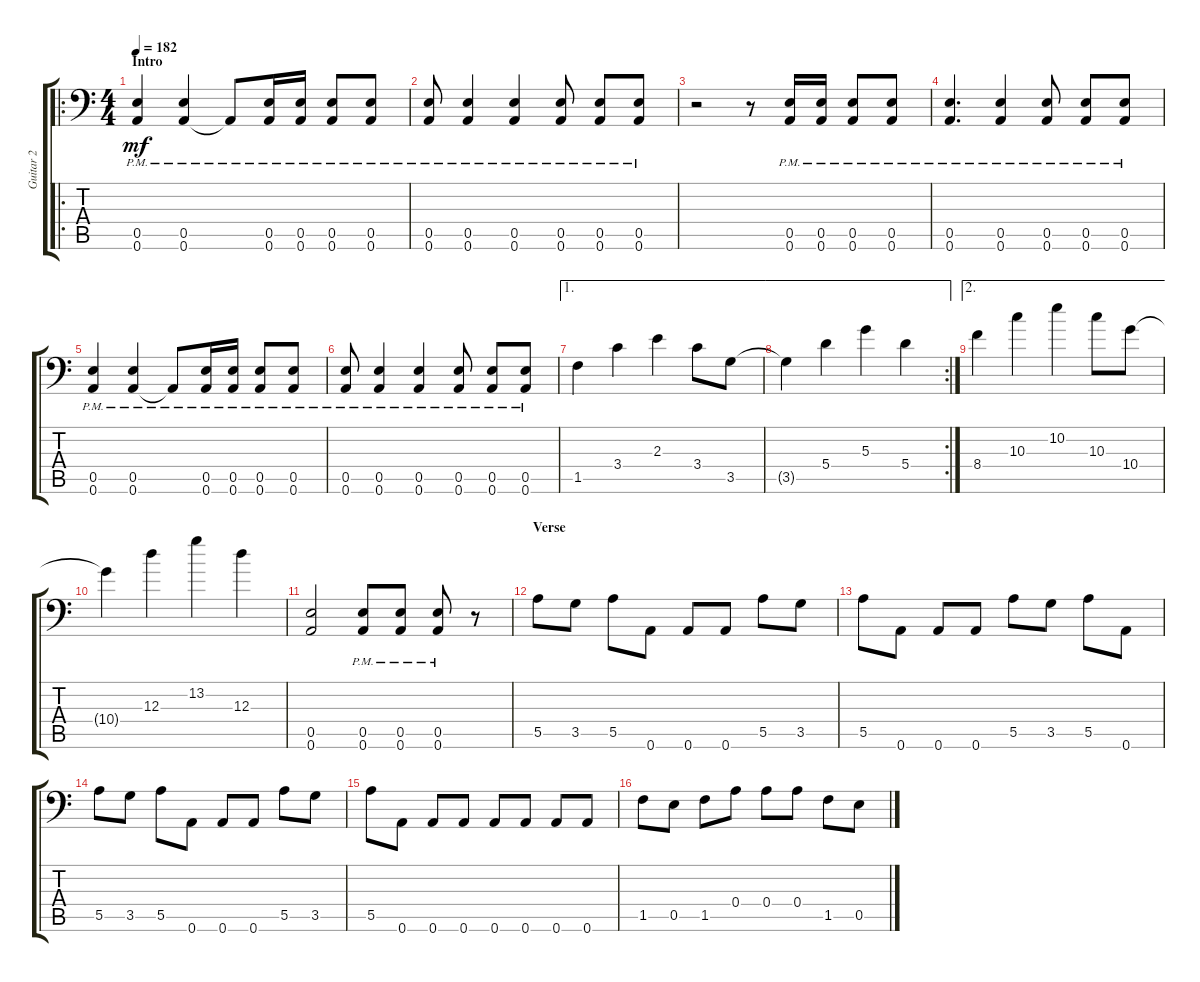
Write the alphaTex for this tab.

\track ("Guitar 2" "Guitar 2") {instrument overdrivenguitar}
\staff {score tabs}
\tuning (B3 Gb3 D3 A2 E2 A1) {hide}
\ro
\ts (4 4)
\section ("" "Intro")
\tempo 182
\clef f4
\ks c
(0.5{pm} 0.6{pm}).4{dy mf instrument overdrivenguitar} (0.5{pm} 0.6{pm}).4 0.6{pm t}.8 (0.5{pm} 0.6{pm}).16 (0.5{pm} 0.6{pm}).16 (0.5{pm} 0.6{pm}).8 (0.5{pm} 0.6{pm}).8 |
(0.5{pm} 0.6{pm}).8 (0.5{pm} 0.6{pm}).4 (0.5{pm} 0.6{pm}).4 (0.5{pm} 0.6{pm}).8 (0.5{pm} 0.6{pm}).8 (0.5{pm} 0.6{pm}).8 |
r.2 r.8 (0.5{pm} 0.6{pm}).16 (0.5{pm} 0.6{pm}).16 (0.5{pm} 0.6{pm}).8 (0.5{pm} 0.6{pm}).8 |
(0.5{pm} 0.6{pm}).4{d} (0.5{pm} 0.6{pm}).4 (0.5{pm} 0.6{pm}).8 (0.5{pm} 0.6{pm}).8 (0.5{pm} 0.6{pm}).8 |
(0.5{pm} 0.6{pm}).4 (0.5{pm} 0.6{pm}).4 0.6{pm t}.8 (0.5{pm} 0.6{pm}).16 (0.5{pm} 0.6{pm}).16 (0.5{pm} 0.6{pm}).8 (0.5{pm} 0.6{pm}).8 |
(0.5{pm} 0.6{pm}).8 (0.5{pm} 0.6{pm}).4 (0.5{pm} 0.6{pm}).4 (0.5{pm} 0.6{pm}).8 (0.5{pm} 0.6{pm}).8 (0.5{pm} 0.6{pm}).8 |
\ae 1
1.5.4 3.4.4 2.3.4 3.4.8 3.5.8 |
\ae 1
\rc 2
3.5{t}.4 5.4.4 5.3.4 5.4.4 |
\ae 2
8.4.4 10.3.4 10.2.4 10.3.8 10.4.8 |
10.4{t}.4 12.3.4 13.2.4 12.3.4 |
(0.5 0.6).2 (0.5{pm} 0.6{pm}).8 (0.5{pm} 0.6{pm}).8 (0.5{pm} 0.6{pm}).8 r.8 |
\section ("" "Verse")
5.5.8 3.5.8 5.5.8 0.6.8 0.6.8 0.6.8 5.5.8 3.5.8 |
5.5.8 0.6.8 0.6.8 0.6.8 5.5.8 3.5.8 5.5.8 0.6.8 |
5.5.8 3.5.8 5.5.8 0.6.8 0.6.8 0.6.8 5.5.8 3.5.8 |
5.5.8 0.6.8 0.6.8 0.6.8 0.6.8 0.6.8 0.6.8 0.6.8 |
1.5.8 0.5.8 1.5.8 0.4.8 0.4.8 0.4.8 1.5.8 0.5.8
